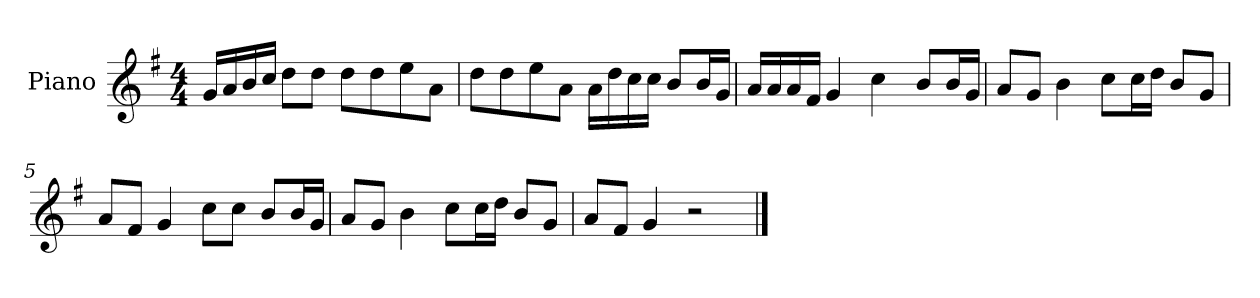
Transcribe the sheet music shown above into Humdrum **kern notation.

**kern
*part1
*staff1
*I"Piano
*I'P-no
*clefG2
*k[f#]
*M4/4
*MM90
=1
16g/LL
16a/
16b/
16cc/JJ
8dd\L
8dd\J
8dd\L
8dd\
8ee\
8a\J
=2
8dd\L
8dd\
8ee\
8a\J
16a\LL
16dd\
16cc\
16cc\JJ
8b/L
16b/L
16g/JJ
=3
16a/LL
16a/
16a/
16f#/JJ
4g/
4cc\
8b/L
16b/L
16g/JJ
=4
8a/L
8g/J
4b\
8cc\L
16cc\L
16dd\JJ
8b/L
8g/J
!!LO:LB:g=z
=5
8a/L
8f#/J
4g/
8cc\L
8cc\J
8b/L
16b/L
16g/JJ
=6
8a/L
8g/J
4b\
8cc\L
16cc\L
16dd\JJ
8b/L
8g/J
=7
8a/L
8f#/J
4g/
2r
==
*-
